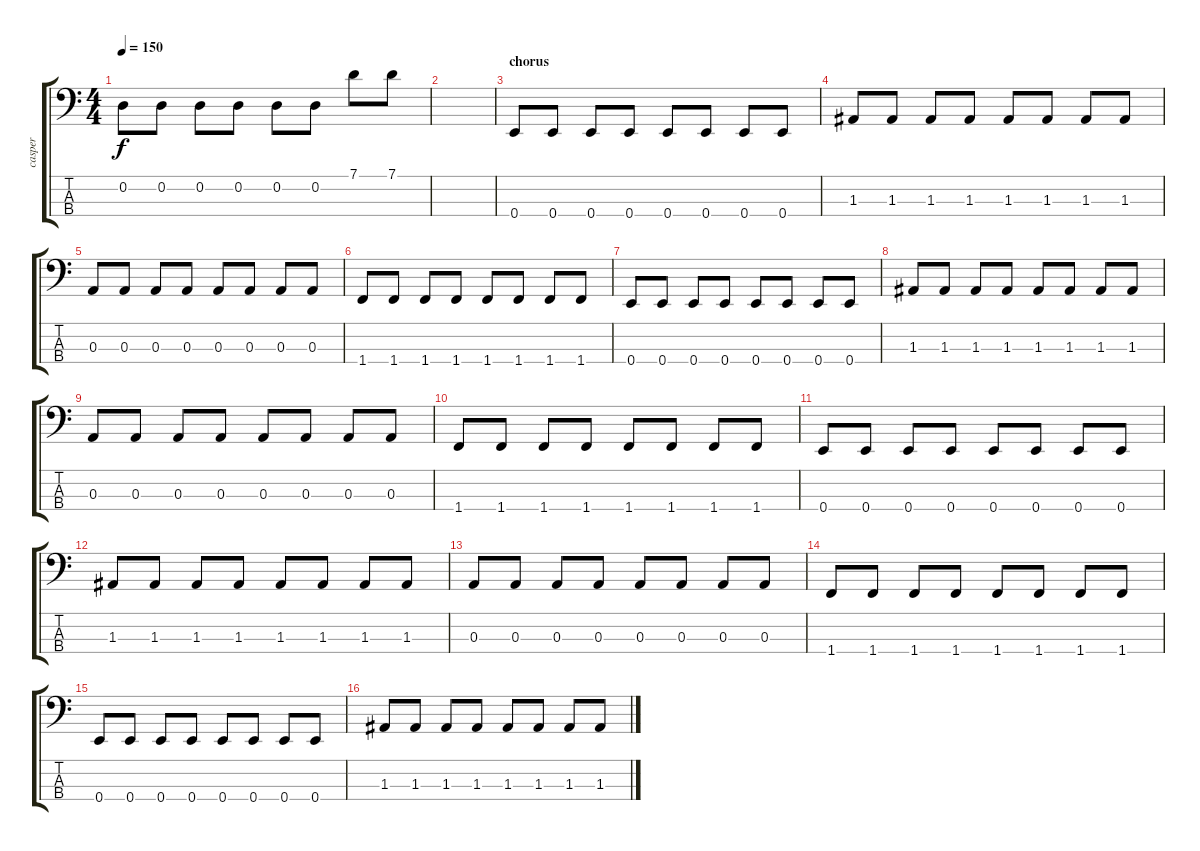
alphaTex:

\track ("casper" "casper") {instrument electricbasspick}
\staff {score tabs}
\tuning (G2 D2 A1 E1) {hide}
\ts (4 4)
\tempo 150
\clef f4
\ks c
0.2.8{dy f} 0.2.8 0.2.8 0.2.8 0.2.8 0.2.8 7.1.8 7.1.8 |
|
\section ("" "chorus")
0.4.8 0.4.8 0.4.8 0.4.8 0.4.8 0.4.8 0.4.8 0.4.8 |
1.3.8 1.3.8 1.3.8 1.3.8 1.3.8 1.3.8 1.3.8 1.3.8 |
0.3.8 0.3.8 0.3.8 0.3.8 0.3.8 0.3.8 0.3.8 0.3.8 |
1.4.8 1.4.8 1.4.8 1.4.8 1.4.8 1.4.8 1.4.8 1.4.8 |
0.4.8 0.4.8 0.4.8 0.4.8 0.4.8 0.4.8 0.4.8 0.4.8 |
1.3.8 1.3.8 1.3.8 1.3.8 1.3.8 1.3.8 1.3.8 1.3.8 |
0.3.8 0.3.8 0.3.8 0.3.8 0.3.8 0.3.8 0.3.8 0.3.8 |
1.4.8 1.4.8 1.4.8 1.4.8 1.4.8 1.4.8 1.4.8 1.4.8 |
0.4.8 0.4.8 0.4.8 0.4.8 0.4.8 0.4.8 0.4.8 0.4.8 |
1.3.8 1.3.8 1.3.8 1.3.8 1.3.8 1.3.8 1.3.8 1.3.8 |
0.3.8 0.3.8 0.3.8 0.3.8 0.3.8 0.3.8 0.3.8 0.3.8 |
1.4.8 1.4.8 1.4.8 1.4.8 1.4.8 1.4.8 1.4.8 1.4.8 |
0.4.8 0.4.8 0.4.8 0.4.8 0.4.8 0.4.8 0.4.8 0.4.8 |
1.3.8 1.3.8 1.3.8 1.3.8 1.3.8 1.3.8 1.3.8 1.3.8
